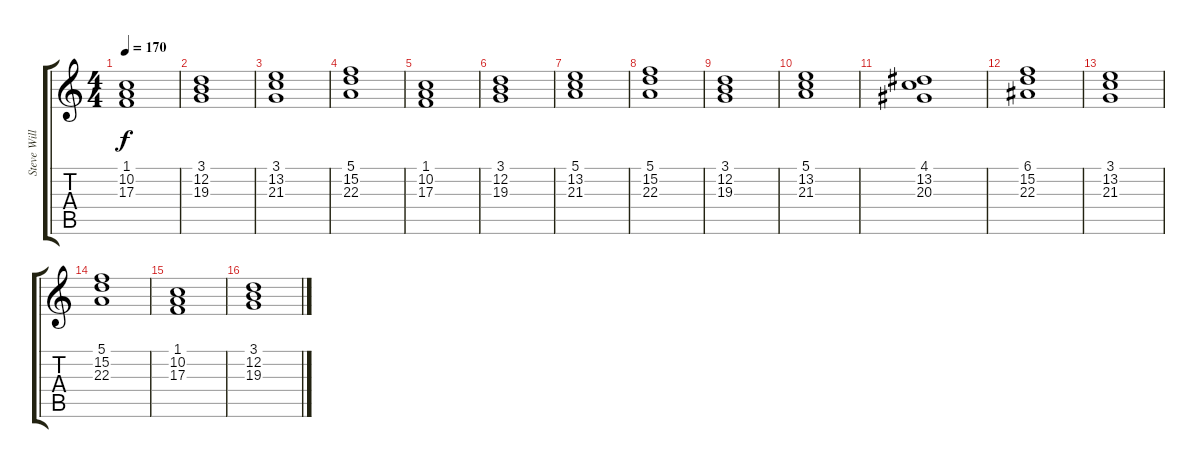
\track ("Steve Williams Coros" "Steve Will") {instrument choiraahs}
\staff {score tabs}
\tuning (E4 B3 G3 D3 A2 E2) {hide}
\ts (4 4)
\tempo 170
\clef g2
\ks c
(1.1 10.2 17.3).1{dy f} |
(3.1 12.2 19.3).1 |
(3.1 13.2 21.3).1 |
(5.1 15.2 22.3).1 |
(1.1 10.2 17.3).1 |
(3.1 12.2 19.3).1 |
(5.1 13.2 21.3).1 |
(5.1 15.2 22.3).1 |
(3.1 12.2 19.3).1 |
(5.1 13.2 21.3).1 |
(4.1 13.2 20.3).1 |
(6.1 15.2 22.3).1 |
(3.1 13.2 21.3).1 |
(5.1 15.2 22.3).1 |
(1.1 10.2 17.3).1 |
(3.1 12.2 19.3).1
